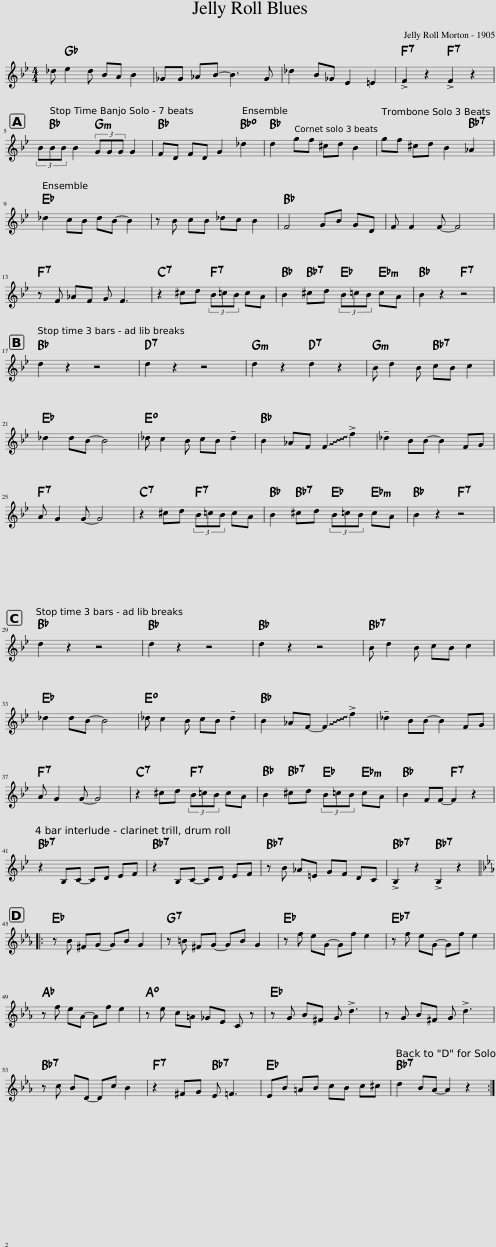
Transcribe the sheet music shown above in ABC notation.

X:1
L:1/8
M:4/4
I:linebreak $
K:Bb
V:1 treble
V:1
 _d e2 d BA B2 | _GG _AB- B3 G | _d2 B_G E2 =E2 | !>!F2 z2 !>!F2 z2 |$ (3BBB B2 (3GGG G2 | %5
 FD FD G2 _d2 | d2 gf ^cd B2 | gf ^cd B2 _A2 |$ _d2 cB dB- B2 | z B cB _dc B2 | %10
 F4 GB GD | F F2 F- F4 |$ z F _AF G F3 | z2 ^cd (3B=cB cA | B2 ^cd (3B=cB cA | %15
 B2 z2 z4 |$ d2 z2 z4 | d2 z2 z4 | d2 z2 d2 z2 | B d2 B cB c2 |$ %20
 _d2 dB- B4 | _d c2 B cB !tenuto!d2 | B2 _AF !~(!F2 !~)!!>!f2 | !tenuto!_d2 BB- B2 FG |$ A G2 G- G4 | %25
 z2 ^cd (3B=cB cA | B2 ^cd (3B=cB cA | B2 z2 z4 |$ d2 z2 z4 | d2 z2 z4 | %30
 d2 z2 z4 | B d2 B cB c2 |$ _d2 dB- B4 | _d c2 B cB !tenuto!d2 | B2 _AF- !~(!F2 !~)!!>!f2 | %35
 !tenuto!_d2 BB- B2 FG |$ A G2 G- G4 | z2 ^cd (3B=cB cA | B2 ^cd (3B=cB cA | B2 FF- F2 z2 |$ %40
 z2 B,C- CD EF | z2 B,C- CD EF | z B _A=E GF DC | !>!B,2 z2 !>!B,2 z2 |:$[K:Eb] z B ^FG- GB G2 | %45
 z =B ^FG- GB G2 | z f eG- Gf e2 | z f eG- Gf e2 |$ z f eA- Af e2 | z e c=A _GE C z | %50
 z G B^F G !>!d3 | z G B^F G !>!d3 |$ z c BD- Dc B2 | z2 ^FG E =F3 | EB =AB cB c^c | %55
 d2 BA- A2 z2 :| %56
